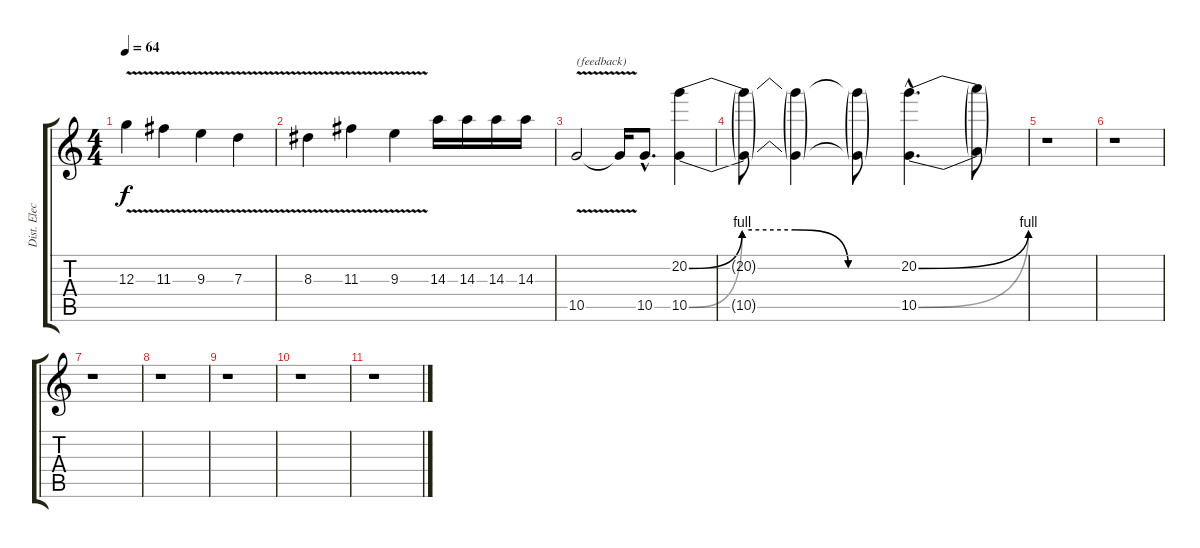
\track ("Dist. Elec." "Dist. Elec") {instrument distortionguitar}
\staff {score tabs}
\tuning (E4 B3 G3 D3 A2 E2) {hide}
\ts (4 4)
\tempo 64
\clef g2
\ks c
12.3{v}.4{dy f} 11.3{v}.4 9.3{v}.4 7.3{v}.4 |
8.3{v}.4 11.3{v}.4 9.3{v}.4 14.3.16 14.3.16 14.3.16 14.3.16 |
10.5{v}.2{txt "(feedback)"} 10.5{t}.16 10.5{hac}.8{d} (20.2{be (custom 0 0 15 4 30 4 45 0 60 0)} 10.5{be (custom 0 0 15 4 30 4 45 0 60 0)}).4 |
(20.2{t} 10.5{t}).8 (20.2{t} 10.5{t}).4 (20.2{t} 10.5{t}).8 (20.2{be (bend 0 0 60 4) hac} 10.5{be (bend 0 0 60 4) hac}).4{d} (20.2{t} 10.5{t}).8 |
r.1 |
r.1 |
r.1 |
r.1 |
r.1 |
r.1 |
r.1
